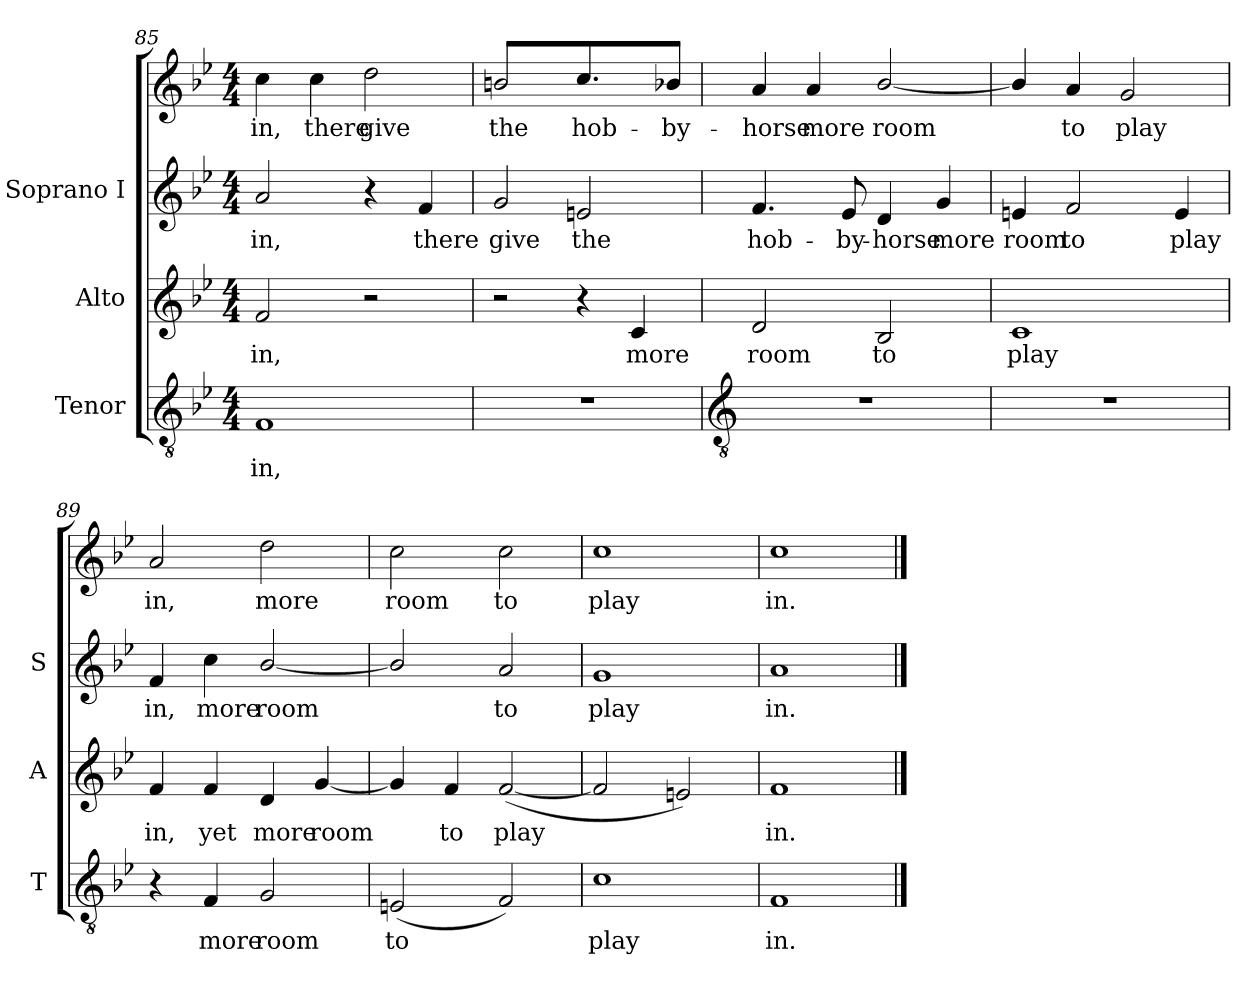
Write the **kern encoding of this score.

**kern	**text	**kern	**text	**kern	**text	**kern	**text
*part3	*part3	*part2	*part2	*part1	*part1	*part1	*part1
*staff4	*staff4	*staff3	*staff3	*staff2	*staff2	*staff1	*staff1
*I"Tenor	*	*I"Alto	*	*I"Soprano I	*	*	*
*I'T	*	*I'A	*	*I'S	*	*	*
*clefGv2	*	*clefG2	*	*clefG2	*	*clefG2	*
*k[b-e-]	*	*k[b-e-]	*	*k[b-e-]	*	*k[b-e-]	*
*B-:	*	*B-:	*	*B-:	*	*B-:	*
*M4/4	*	*M4/4	*	*M4/4	*	*M4/4	*
=85	=85	=85	=85	=85	=85	=85	=85
!	!LO:LY:b	!	!LO:LY:b	!	!LO:LY:b	!	!LO:LY:b
1F	in,	2f	in,	2a	in,	4cc	in,
!	!	!	!	!	!	!	!LO:LY:b
.	.	.	.	.	.	4cc	there
!	!	!	!	!	!	!	!LO:LY:b
.	.	2r	.	4r	.	2dd	give
!	!	!	!	!	!LO:LY:b	!	!
.	.	.	.	4f	there	.	.
=86	=86	=86	=86	=86	=86	=86	=86
!	!	!	!	!	!LO:LY:b	!	!LO:LY:b
1r	.	2r	.	2g	-give	2bn	the
!	!	!	!	!	!LO:LY:b	!	!LO:LY:b
.	.	4r	.	2en	the	4.cc	hob-
!	!	!	!LO:LY:b	!	!	!	!
.	.	4c	more	.	.	.	.
!	!	!	!	!	!	!	!LO:LY:b
.	.	.	.	.	.	8b-X/J	-by-
!!LO:LB:g=z
=87	=87	=87	=87	=87	=87	=87	=87
*clefGv2	*	*	*	*	*	*	*
!	!	!	!LO:LY:b	!	!LO:LY:b	!	!LO:LY:b
1r	.	2d	room	4.f	hob-	4a	horse
!	!	!	!	!	!	!	!LO:LY:b
.	.	.	.	.	.	4a	more
!	!	!	!	!	!LO:LY:b	!	!
.	.	.	.	8e-	-by-	.	.
!	!	!	!LO:LY:b	!	!LO:LY:b	!	!LO:LY:b
.	.	2B-	to	4d	-horse	[2b-/	room
!	!	!	!	!	!LO:LY:b	!	!
.	.	.	.	4g	more	.	.
=88	=88	=88	=88	=88	=88	=88	=88
!	!	!	!LO:LY:b	!	!LO:LY:b	!	!
1r	.	1c	play	4en	room	4b-/]	.
!	!	!	!	!	!LO:LY:b	!	!LO:LY:b
.	.	.	.	2f	to	4a	to
!	!	!	!	!	!	!	!LO:LY:b
.	.	.	.	.	.	2g	play
!	!	!	!	!	!LO:LY:b	!	!
.	.	.	.	4e	play	.	.
=89	=89	=89	=89	=89	=89	=89	=89
!	!	!	!LO:LY:b	!	!LO:LY:b	!	!LO:LY:b
4r	.	4f	in,	4f	in,	2a	in,
!	!LO:LY:b	!	!LO:LY:b	!	!LO:LY:b	!	!
4F	more	4f	yet	4cc	more	.	.
!	!LO:LY:b	!	!LO:LY:b	!	!LO:LY:b	!	!LO:LY:b
2G	room	4d	more	[2b-/	room	2dd	more
!	!	!	!LO:LY:b	!	!	!	!
.	.	[4g	room	.	.	.	.
=90	=90	=90	=90	=90	=90	=90	=90
!	!LO:LY:b	!	!	!	!	!	!LO:LY:b
(<2En	to	4g]	.	2b-/]	.	2cc	room
!	!	!	!LO:LY:b	!	!	!	!
.	.	4f	to	.	.	.	.
!	!	!	!LO:LY:b	!	!LO:LY:b	!	!LO:LY:b
2F)	.	(<[2f	play	2a	to	2cc	to
=91	=91	=91	=91	=91	=91	=91	=91
!	!LO:LY:b	!	!	!	!LO:LY:b	!	!LO:LY:b
1c	play	2f]	.	1g	play	1cc	play
.	.	2en)	.	.	.	.	.
=92	=92	=92	=92	=92	=92	=92	=92
!	!LO:LY:b	!	!LO:LY:b	!	!LO:LY:b	!	!LO:LY:b
1F	in.	1f	in.	1a	in.	1cc	in.
==	==	==	==	==	==	==	==
*-	*-	*-	*-	*-	*-	*-	*-
